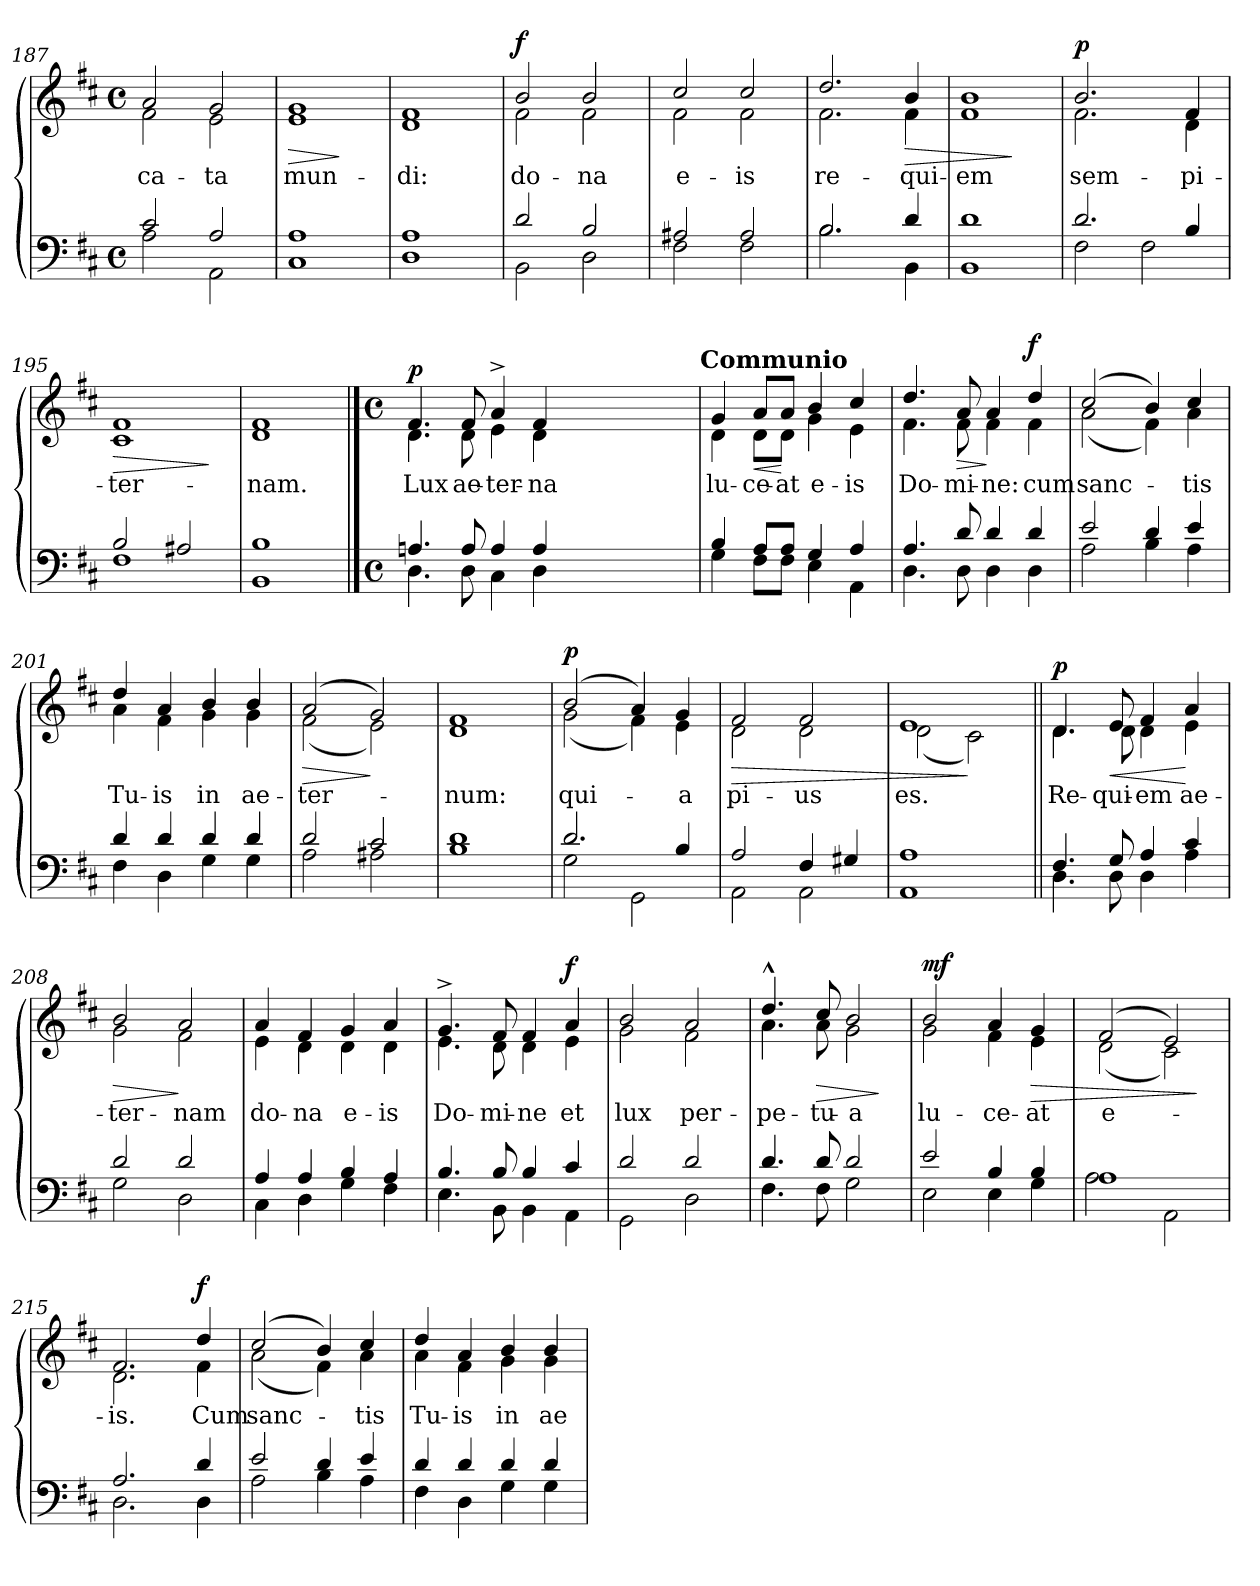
**kern	**kern	**text	**dynam
*part1	*part1	*part1	*part1
*staff2	*staff1	*staff1	*staff1/2
*clefF4	*clefG2	*	*
*k[f#c#]	*k[f#c#]	*	*
*D:	*D:	*	*
*M4/4	*M4/4	*	*
*met(c)	*met(c)	*	*
=187	=187	=187	=187
*^	*	*	*
!	!	!	!LO:LY:b	!
*	*	*^	*	*
2c#/	2A\	2a/	2f#\	-ca-	.
!	!	!	!	!LO:LY:b	!
2A/	2AA\	2g/	2e\	-ta	.
!!LO:LB:g=z	!!
=188	=188	=188	=188	=188	=188
!	!	!	!	!LO:LY:b	!LO:HP:b
1A	1C#	1g	1e	mun-	>
*v	*v	*	*	*	*
*	*v	*v	*	*
.	.	.	]
=189	=189	=189	=189
*^	*	*	*
!	!	!	!LO:LY:b	!
*	*	*^	*	*
1A	1D	1f#	1d	-di:	.
=190	=190	=190	=190	=190	=190
!	!	!	!	!LO:LY:b	!LO:DY:a
2d/	2BB\	2b/	2f#\	do-	f
!	!	!	!	!LO:LY:b	!
2B/	2D\	2b/	2f#\	-na	.
=191	=191	=191	=191	=191	=191
!	!	!	!	!LO:LY:b	!
2A#X/	2F#\	2cc#/	2f#\	e-	.
!	!	!	!	!LO:LY:b	!
2A#/	2F#\	2cc#/	2f#\	-is	.
=192	=192	=192	=192	=192	=192
!	!	!	!	!LO:LY:b	!
2.B/	2.B\	2.dd/	2.f#\	re-	.
!	!	!	!	!LO:LY:b	!LO:HP:b
4d/	4BB\	4b/	4f#\	-qui-	>
=193	=193	=193	=193	=193	=193
!	!	!	!	!LO:LY:b	!
1d	1BB	1b	1f#	-em	.
*v	*v	*	*	*	*
*	*v	*v	*	*
.	.	.	]
=194	=194	=194	=194
*^	*	*	*
!	!	!	!LO:LY:b	!LO:DY:a
*	*	*^	*	*
2.d/	2F#\	2.b/	2.f#\	sem-	p
.	2F#\	.	.	.	.
!	!	!	!	!LO:LY:b	!
4B/	.	4f#/	4d\	-pi-	.
=195	=195	=195	=195	=195	=195
!	!	!	!	!LO:LY:b	!LO:HP:b
2B/	1F#	1f#	1c#	-ter-	>
2A#X/	.	.	.	.	.
*v	*v	*	*	*	*
*	*v	*v	*	*
.	.	.	]
=196	=196	=196	=196
*^	*	*	*
!	!	!	!LO:LY:b	!
*	*	*^	*	*
1B	1BB	1f#	1d	-nam.	.
!!LO:LB:g=z	!!
==197	==197	==197	==197	==197	==197
*M4/4	*	*M4/4	*	*	*
*met(c)	*	*met(c)	*	*	*
!	!	!	!	!LO:LY:b	!LO:DY:a
4.An/	4.D\	4.f#/	4.d\	Lux	p
!	!	!	!	!LO:LY:b	!
8A/	8D\	8f#/	8d\	ae-	.
!	!	!	!	!LO:LY:b	!
4A/	4C#\	4a^>/	4e\	-ter-	.
!	!	!	!	!LO:LY:b	!
4A/	4D\	4f#/	4d\	-na	.
32%31ryy	32%31ryy	2ryy	2ryy	.	.
.	.	4...ryy	4...ryy	.	.
!	!	!	!LO:TX:a:B:t=Communio	!	!
=198	=198	=198	=198	=198	=198
!	!	!	!	!LO:LY:b	!
4B/	4G\	4g/	4d\	lu-	.
!	!	!	!	!LO:LY:b	!LO:HP:b
8A/L	8F#\L	8a/L	8d\L	-ce-	<
!	!	!	!	!LO:LY:b	!
8A/J	8F#\J	8a/J	8d\J	-at	[
!	!	!	!	!LO:LY:b	!
4G/	4E\	4b/	4g\	e-	.
!	!	!	!	!LO:LY:b	!
4A/	4AA\	4cc#/	4e\	-is	.
=199	=199	=199	=199	=199	=199
!	!	!	!	!LO:LY:b	!
4.A/	4.D\	4.dd/	4.f#\	Do-	.
!	!	!	!	!LO:LY:b	!LO:HP:b
8d/	8D\	8a/	8f#\	-mi-	>
!	!	!	!	!LO:LY:b	!
4d/	4D\	4a/	4f#\	-ne:	]
!	!	!	!	!LO:LY:b	!LO:DY:a
4d/	4D\	4dd/	4f#\	cum	f
=200	=200	=200	=200	=200	=200
!	!	!	!	!LO:LY:b	!
2e/	2A\	(2cc#/	(<2a\	sanc-	.
4d/	4B\	4b/)	4f#\)	.	.
!	!	!	!	!LO:LY:b	!
4e/	4A\	4cc#/	4a\	-tis	.
=201	=201	=201	=201	=201	=201
!	!	!	!	!LO:LY:b	!
4d/	4F#\	4dd/	4a\	Tu-	.
!	!	!	!	!LO:LY:b	!
4d/	4D\	4a/	4f#\	-is	.
!	!	!	!	!LO:LY:b	!
4d/	4G\	4b/	4g\	in	.
!	!	!	!	!LO:LY:b	!
4d/	4G\	4b/	4g\	ae-	.
!!LO:LB:g=z	!!
=202	=202	=202	=202	=202	=202
!	!	!	!	!LO:LY:b	!LO:HP:b
2d/	2A\	(2a/	(<2f#\	-ter-	>
2c#/	2A#X\	2g/)	2e\)	.	]
=203	=203	=203	=203	=203	=203
!	!	!	!	!LO:LY:b	!
1d	1B	1f#	1d	-num:	.
=204	=204	=204	=204	=204	=204
!	!	!	!	!LO:LY:b	!LO:DY:a
2.d/	2G\	(2b/	(<2g\	qui-	p
.	2GG\	4a/)	4f#\)	.	.
!	!	!	!	!LO:LY:b	!
4B/	.	4g/	4e\	-a	.
=205	=205	=205	=205	=205	=205
!	!	!	!	!LO:LY:b	!LO:HP:b
2A/	2AA\	2f#/	2d\	pi-	>
!	!	!	!	!LO:LY:b	!
4F#/	2AA\	2f#/	2d\	-us	.
4G#X/	.	.	.	.	.
=206	=206	=206	=206	=206	=206
!	!	!	!	!LO:LY:b	!
1A	1AA	1e	(<2d\	es.	.
.	.	.	2c#\)	.	]
=207||	=207||	=207||	=207||	=207||	=207||
!	!	!	!	!LO:LY:b	!LO:DY:a
4.F#/	4.D\	4.d/	4.d\	Re-	p
!	!	!	!	!LO:LY:b	!LO:HP:b
8G/	8D\	8e/	8d\	-qui-	<
!	!	!	!	!LO:LY:b	!
4A/	4D\	4f#/	4d\	-em	.
!	!	!	!	!LO:LY:b	!
4c#/	4A\	4a/	4e\	ae-	[
=208	=208	=208	=208	=208	=208
!	!	!	!	!LO:LY:b	!LO:HP:b
2d/	2G\	2b/	2g\	-ter-	>
!	!	!	!	!LO:LY:b	!
2d/	2D\	2a/	2f#\	-nam	]
!!LO:PB:g=z	!!
=209	=209	=209	=209	=209	=209
!	!	!	!	!LO:LY:b	!
4A/	4C#\	4a/	4e\	do-	.
!	!	!	!	!LO:LY:b	!
4A/	4D\	4f#/	4d\	-na	.
!	!	!	!	!LO:LY:b	!
4B/	4G\	4g/	4d\	e-	.
!	!	!	!	!LO:LY:b	!
4A/	4F#\	4a/	4d\	-is	.
=210	=210	=210	=210	=210	=210
!	!	!	!	!LO:LY:b	!
4.B/	4.E\	4.g^>/	4.e\	Do-	.
!	!	!	!	!LO:LY:b	!
8B/	8BB\	8f#/	8d\	-mi-	.
!	!	!	!	!LO:LY:b	!
4B/	4BB\	4f#/	4d\	-ne	.
!	!	!	!	!LO:LY:b	!LO:DY:a
4c#/	4AA\	4a/	4e\	et	f
=211	=211	=211	=211	=211	=211
!	!	!	!	!LO:LY:b	!
2d/	2GG\	2b/	2g\	lux	.
!	!	!	!	!LO:LY:b	!
2d/	2D\	2a/	2f#\	per-	.
=212	=212	=212	=212	=212	=212
!	!	!	!	!LO:LY:b	!
4.d/	4.F#\	4.dd^^>/	4.a\	-pe-	.
!	!	!	!	!LO:LY:b	!LO:HP:b
8d/	8F#\	8cc#/	8a\	-tu-	>
!	!	!	!	!LO:LY:b	!
2d/	2G\	2b/	2g\	-a	.
*v	*v	*	*	*	*
*	*v	*v	*	*
.	.	.	]
=213	=213	=213	=213
*^	*	*	*
!	!	!	!LO:LY:b	!LO:DY:a
*	*	*^	*	*
2e/	2E\	2b/	2g\	lu-	mf
!	!	!	!	!LO:LY:b	!
4B/	4E\	4a/	4f#\	-ce-	.
!	!	!	!	!LO:LY:b	!LO:HP:b
4B/	4G\	4g/	4e\	-at	>
=214	=214	=214	=214	=214	=214
!	!	!	!	!LO:LY:b	!
1A	2A\	(2f#/	(<2d\	e-	.
.	2AA\	2e/)	2c#\)	.	.
*v	*v	*	*	*	*
*	*v	*v	*	*
.	.	.	]
=215	=215	=215	=215
*^	*	*	*
!	!	!	!LO:LY:b	!
*	*	*^	*	*
2.A/	2.D\	2.f#/	2.d\	-is.	.
!	!	!	!	!LO:LY:b	!LO:DY:a
4d/	4D\	4dd/	4f#\	Cum	f
!!LO:LB:g=z	!!
=216	=216	=216	=216	=216	=216
!	!	!	!	!LO:LY:b	!
2e/	2A\	(2cc#/	(<2a\	sanc-	.
4d/	4B\	4b/)	4f#\)	.	.
!	!	!	!	!LO:LY:b	!
4e/	4A\	4cc#/	4a\	-tis	.
=217	=217	=217	=217	=217	=217
!	!	!	!	!LO:LY:b	!
4d/	4F#\	4dd/	4a\	Tu-	.
!	!	!	!	!LO:LY:b	!
4d/	4D\	4a/	4f#\	-is	.
!	!	!	!	!LO:LY:b	!
4d/	4G\	4b/	4g\	in	.
!	!	!	!	!LO:LY:b	!
4d/	4G\	4b/	4g\	ae-	.
*v	*v	*	*	*	*
*	*v	*v	*	*
=	=	=	=
*-	*-	*-	*-
